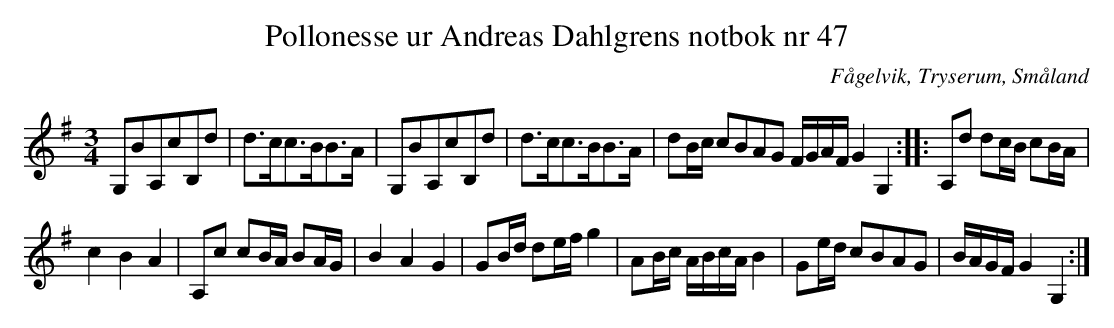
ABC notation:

X:1
T:Pollonesse ur Andreas Dahlgrens notbok nr 47
O:Fågelvik, Tryserum, Småland
M:3/4
L:1/8
K:G
G,BA,cB,d | d>cc>BB>A | G,BA,cB,d | d>cc>BB>A | dB/c/ cBAG F/G/A/F/ G2 G,2 :: A,d dc/B/ cB/A/ |
c2 B2 A2 | A,c cB/A/ BA/G/ | B2 A2 G2 | GB/d/ de/f/ g2 | AB/c/ A/B/c/A/ B2 | Ge/d/ cBAG | B/A/G/F/ G2 G,2 :|
